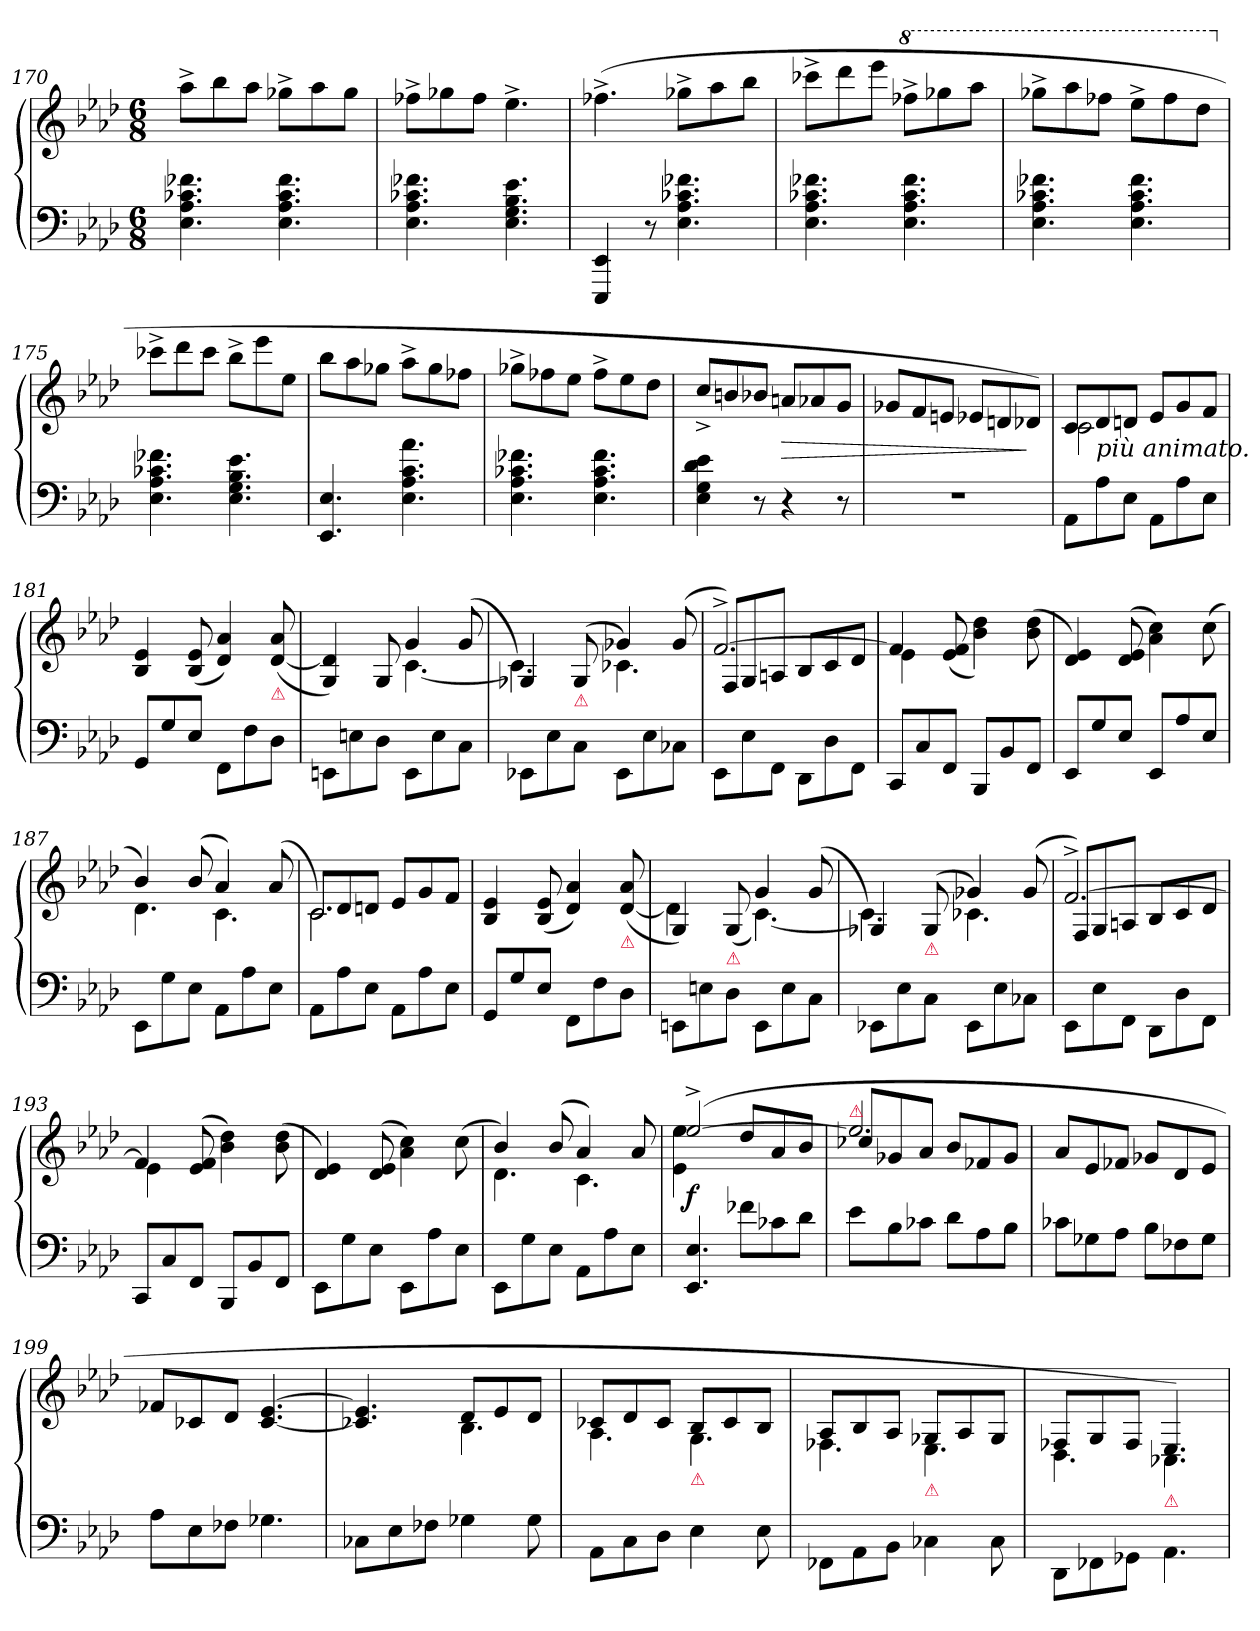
**kern	**kern	**dynam
*part1	*part1	*part1
*staff2	*staff1	*staff1/2
*clefF4	*clefG2	*
*k[b-e-a-d-]	*k[b-e-a-d-]	*
*A-:	*A-:	*
*M6/8	*M6/8	*
=170	=170	=170
4.E- 4.A- 4.c-X 4.f-X	8aa-^<L	.
.	8bb-	.
.	8aa-J	.
4.E- 4.A- 4.c- 4.f-	8gg-X^<L	.
.	8aa-	.
.	8gg-J	.
=171	=171	=171
4.E- 4.A- 4.c-X 4.f-X	8ff-X^<L	.
.	8gg-X	.
.	8ff-J	.
4.E- 4.G 4.B- 4.e-	4.ee-^<	.
=172	=172	=172
4EEE- 4EE-	(>4.ff-X^<	.
8r	.	.
4.E- 4.A- 4.c-X 4.f-X	8gg-X^<L	.
.	8aa-	.
.	8bb-J	.
=173	=173	=173
4.E- 4.A- 4.c-X 4.f-X	8ccc-X^<L	.
.	8ddd-	.
.	8eee-J	.
*	*8va	*
4.E- 4.A- 4.c- 4.f-	8fff-X^<L	.
.	8ggg-X	.
.	8aaa-J	.
=174	=174	=174
4.E- 4.A- 4.c-X 4.f-X	8ggg-X^<L	.
.	8aaa-	.
.	8fff-XJ	.
4.E- 4.A- 4.c- 4.f-	8eee-^<L	.
.	8fff-	.
.	8ddd-J	.
=175	=175	=175
*	*X8va	*
4.E- 4.A- 4.c-X 4.f-X	8ccc-X^<L	.
.	8ddd-	.
.	8ccc-J	.
4.E- 4.G 4.B- 4.e-	8bb-^<L	.
.	8eee-	.
.	8ee-J	.
=176	=176	=176
4.EE- 4.E-	8bb-L	.
.	8aa-	.
.	8gg-XJ	.
4.E- 4.A- 4.c 4.a-	8aa-^<L	.
.	8gg-	.
.	8ff-XJ	.
=177	=177	=177
4.E- 4.A- 4.c-X 4.f-X	8gg-X^<L	.
.	8ff-X	.
.	8ee-J	.
4.E- 4.A- 4.c- 4.f-	8ff-^<L	.
.	8ee-	.
.	8dd-J	.
=178	=178	=178
4E- 4G 4d- 4e-	8cc^</L	.
.	8bn	.
8r	8b-XJ	.
4r	8anL	>
.	8a-X	.
8r	8gJ	.
=179	=179	=179
2.rF	8g-XL	.
.	8f	.
.	8enJ	.
.	8e-XL	.
.	8dn	.
.	8d-XJ)	]
=180	=180	=180
!	!LO:N:vis=2	!
*	*^	*
8AA-L	8c	2c	.
!	!LO:TX:b:i:t=più animato.	!	!
8A-	8d-	.	.
8E-J	8dnJ	.	.
8AA-L	8e-L	.	.
8A-	8g	4ryy	.
8E-J	8fJ	.	.
*	*v	*v	*
=181	=181	=181
8GGL	4B- 4e-	.
8G	.	.
8E-J	(<8B- 8e-	.
8FF\L	4d- 4a-)	.
8F	.	.
!	!LO:TX:b:color=crimson:t=⚠	!
8D-J	(<[8d- 8a-	.
=182	=182	=182
*	*^	*
8EEn\L	4G/ 4d-]/)	4.ryy	.
8Enj\	.	.	.
8D-\J	8G/	.	.
8EE\L	4g	[4.c	.
8E	.	.	.
8CJ	(>8g	.	.
=183	=183	=183	=183
8EE-X\L	4G-X	4.c\])	.
8E-	.	.	.
!	!LO:TX:b:color=crimson:t=⚠	!	!
8C\J	(>8G-/	.	.
8EE-\L	4g-X	4.c-X)	.
8E-	.	.	.
8C-XJ	(<8g-	.	.
=184	=184	=184	=184
8EE-\L	[2.f^>)	8F/L	.
8E-\	.	8G/	.
8FF\J	.	8An/J	.
8DD-\L	.	8B-/L	.
8D-\	.	8c/	.
8FF\J	.	8d-/J	.
=185	=185	=185	=185
8CCL	4f]	4e-	.
8C	.	.	.
8FFJ	(>8e- 8f	8ryy	.
8BBB-L	4.ryy	4b- 4dd-)	.
8BB-	.	.	.
8FFJ	.	(>8b- 8dd-	.
*	*v	*v	*
=186	=186	=186
8EE-L	4d- 4e-)	.
8G	.	.
8E-J	(>8d- 8e-	.
8EE-L	4a- 4cc)	.
8A-	.	.
8E-J	(>8cc	.
=187	=187	=187
*	*^	*
8EE-\L	4b-)	4.d-	.
8G	.	.	.
8E-J	(>8b-	.	.
8AA-L	4a-)	4.c	.
8A-	.	.	.
8E-J	(>8a-	.	.
=188	=188	=188	=188
!	!LO:N:vis=2.	!	!
8AA-L	8c)	2.c	.
8A-	8d-	.	.
8E-J	8dnJ	.	.
8AA-L	8e-L	.	.
8A-	8g	.	.
8E-J	8fJ	.	.
*	*v	*v	*
=189	=189	=189
8GGL	4B- 4e-	.
8G	.	.
8E-J	(<8B- 8e-	.
8FF\L	4d- 4a-)	.
8F	.	.
!	!LO:TX:b:color=crimson:t=⚠	!
8D-J	(<[8d- 8a-	.
=190	=190	=190
*	*^	*
8EEn\L	4G/)	4d-]	.
8Enj\	.	.	.
!	!LO:TX:b:color=crimson:t=⚠	!	!
8D-\J	(>8G/	8ryy	.
8EE\L	4g	[4.c)	.
8E	.	.	.
8CJ	(>8g	.	.
=191	=191	=191	=191
8EE-XL	4G-X	4.c\])	.
8E-	.	.	.
!	!LO:TX:b:color=crimson:t=⚠	!	!
8C\J	(>8G-/	.	.
8EE-\L	4g-X	4.c-X)	.
8E-	.	.	.
8C-XJ	(<8g-	.	.
=192	=192	=192	=192
8EE-\L	[2.f^>)	8F/L	.
8E-\	.	8G/	.
8FF\J	.	8An/J	.
8DD-\L	.	8B-/L	.
8D-\	.	8c/	.
8FF\J	.	8d-/J	.
=193	=193	=193	=193
8CCL	4f]	4e-	.
8C	.	.	.
8FFJ	(>8e- 8f	2ryy	.
8BBB-L	4b- 4dd-)	.	.
8BB-	.	.	.
8FFJ	(>8b- 8dd-	.	.
*	*v	*v	*
=194	=194	=194
8EE-\L	4d- 4e-)	.
8G	.	.
8E-J	(>8d- 8e-	.
8EE-\L	4a- 4cc)	.
8A-	.	.
8E-J	(8cc	.
=195	=195	=195
*	*^	*
8EE-\L	4b-)	4.d-	.
8G	.	.	.
8E-J	(>8b-	.	.
8AA-L	4a-)	4.c	.
8A-	.	.	.
8E-J	8a-	.	.
=196	=196	=196	=196
!	!LO:N:vis=2	!LO:N:vis=4	!
4.EE- 4.E-	(>[2.ee-^>	4.e- 4.ee-	f
8f-XL	.	8dd-/L	.
8c-X	.	8a-	.
8d-\J	.	8b-J	.
=197	=197	=197	=197
!	!LO:TX:a:color=crimson:t=⚠	!	!
8e-\L	2.ee-]	8cc-X/L	.
8B-\	.	8g-X	.
8c-XJ	.	8a-J	.
8d-\L	.	8b-/L	.
8A-	.	8f-X	.
8B-J	.	8g-J	.
*	*v	*v	*
=198	=198	=198
8c-XL	8a-L	.
8G-X	8e-	.
8A-J	8f-XJ	.
8B-L	8g-XL	.
8F-X	8d-	.
8G-J	8e-J	.
=199	=199	=199
8A-L	8f-XL	.
8E-	8c-X	.
8F-XJ	8d-J	.
4.G-X	[4.c- [4.e-	.
=200	=200	=200
*	*^	*
8C-XL	4.c-X] 4.e-]	4.ryy	.
8E-	.	.	.
8F-XJ	.	.	.
4G-X	8d-L	4.B-	.
.	8e-	.	.
8G-	8d-J	.	.
=201	=201	=201	=201
8AA-\L	8c-XL	4.A-	.
8C	8d-	.	.
8D-J	8c-J	.	.
!	!LO:TX:b:color=crimson:t=⚠	!	!
4E-\	8B-/L	4.G\	.
.	8c-/	.	.
8E-\	8B-/J	.	.
=202	=202	=202	=202
8FF-X\L	8A-/L	4.F-X	.
8AA-\	8B-/	.	.
8BB-\J	8A-/J	.	.
!	!LO:TX:b:color=crimson:t=⚠	!	!
4C-X\	8G-XL	4.E-\	.
.	8A-/	.	.
8C-\	8G-/J	.	.
=203	=203	=203	=203
8DD-L	8F-XL	4.D-\	.
8FF-X\	8G/	.	.
8GG-X\J	8F-/J	.	.
!	!LO:TX:b:color=crimson:t=⚠	!	!
4.AA-\	4.E-/)	4.C-X	.
*	*v	*v	*
=	=	=
*-	*-	*-
